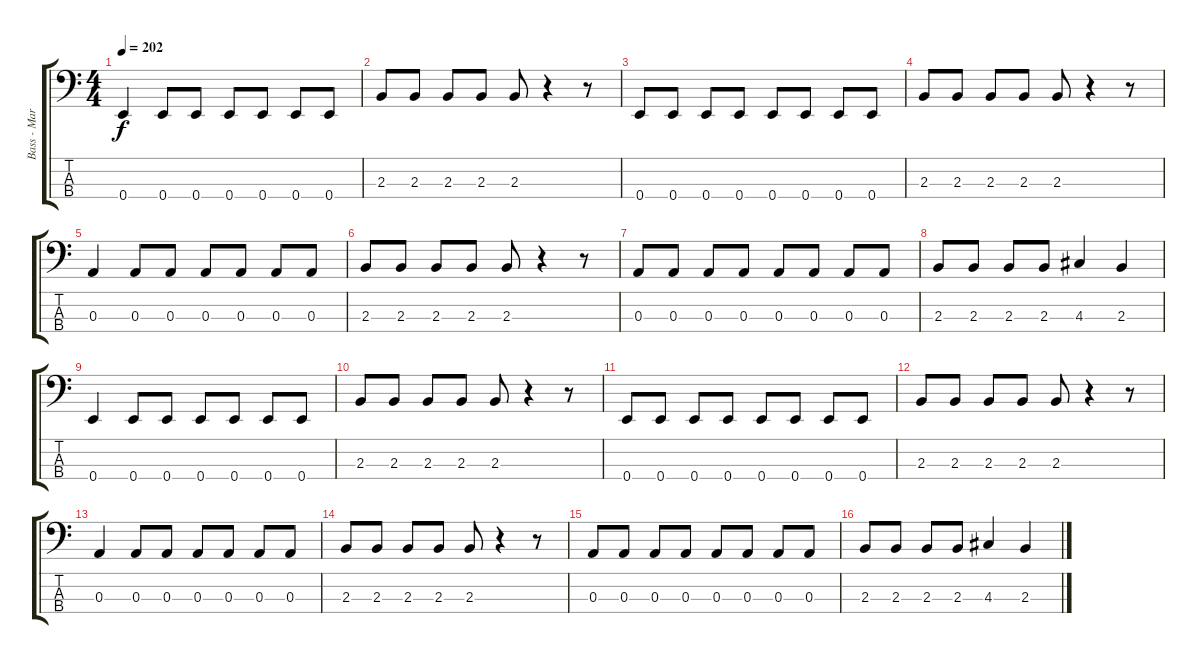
\track ("Bass - Mark Alan Hoppus" "Bass - Mar") {instrument electricbassfinger}
\staff {score tabs}
\tuning (G2 D2 A1 E1) {hide}
\ts (4 4)
\tempo 202
\clef f4
\ks c
0.4.4{dy f} 0.4.8 0.4.8 0.4.8 0.4.8 0.4.8 0.4.8 |
2.3.8 2.3.8 2.3.8 2.3.8 2.3.8 r.4 r.8 |
0.4.8 0.4.8 0.4.8 0.4.8 0.4.8 0.4.8 0.4.8 0.4.8 |
2.3.8 2.3.8 2.3.8 2.3.8 2.3.8 r.4 r.8 |
0.3.4 0.3.8 0.3.8 0.3.8 0.3.8 0.3.8 0.3.8 |
2.3.8 2.3.8 2.3.8 2.3.8 2.3.8 r.4 r.8 |
0.3.8 0.3.8 0.3.8 0.3.8 0.3.8 0.3.8 0.3.8 0.3.8 |
2.3.8 2.3.8 2.3.8 2.3.8 4.3.4 2.3.4 |
0.4.4 0.4.8 0.4.8 0.4.8 0.4.8 0.4.8 0.4.8 |
2.3.8 2.3.8 2.3.8 2.3.8 2.3.8 r.4 r.8 |
0.4.8 0.4.8 0.4.8 0.4.8 0.4.8 0.4.8 0.4.8 0.4.8 |
2.3.8 2.3.8 2.3.8 2.3.8 2.3.8 r.4 r.8 |
0.3.4 0.3.8 0.3.8 0.3.8 0.3.8 0.3.8 0.3.8 |
2.3.8 2.3.8 2.3.8 2.3.8 2.3.8 r.4 r.8 |
0.3.8 0.3.8 0.3.8 0.3.8 0.3.8 0.3.8 0.3.8 0.3.8 |
2.3.8 2.3.8 2.3.8 2.3.8 4.3.4 2.3.4
